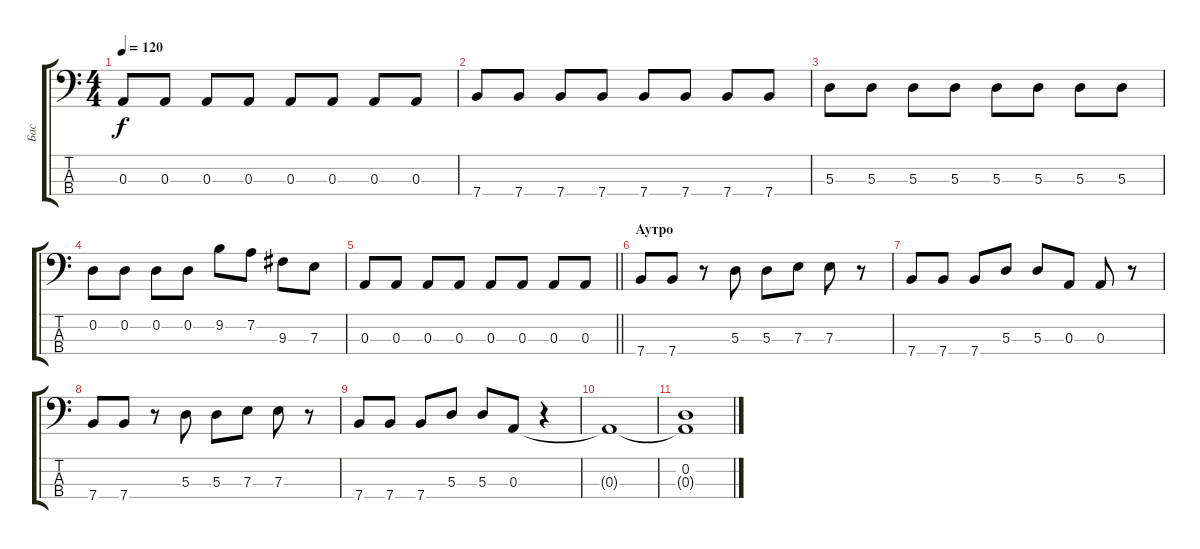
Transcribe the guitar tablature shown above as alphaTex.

\track ("Бас" "Бас") {instrument electricbassfinger}
\staff {score tabs}
\tuning (G2 D2 A1 E1) {hide}
\ts (4 4)
\tempo 120
\clef f4
\ks c
0.3.8{dy f} 0.3.8 0.3.8 0.3.8 0.3.8 0.3.8 0.3.8 0.3.8 |
7.4.8 7.4.8 7.4.8 7.4.8 7.4.8 7.4.8 7.4.8 7.4.8 |
5.3.8 5.3.8 5.3.8 5.3.8 5.3.8 5.3.8 5.3.8 5.3.8 |
0.2.8 0.2.8 0.2.8 0.2.8 9.2.8 7.2.8 9.3.8 7.3.8 |
\barLineRight lightlight
0.3.8 0.3.8 0.3.8 0.3.8 0.3.8 0.3.8 0.3.8 0.3.8 |
\section ("" "Аутро")
7.4.8 7.4.8 r.8 5.3.8 5.3.8 7.3.8 7.3.8 r.8 |
7.4.8 7.4.8 7.4.8 5.3.8 5.3.8 0.3.8 0.3.8 r.8 |
7.4.8 7.4.8 r.8 5.3.8 5.3.8 7.3.8 7.3.8 r.8 |
7.4.8 7.4.8 7.4.8 5.3.8 5.3.8 0.3.8 r.4 |
0.3{t}.1 |
(0.2 0.3{t}).1
